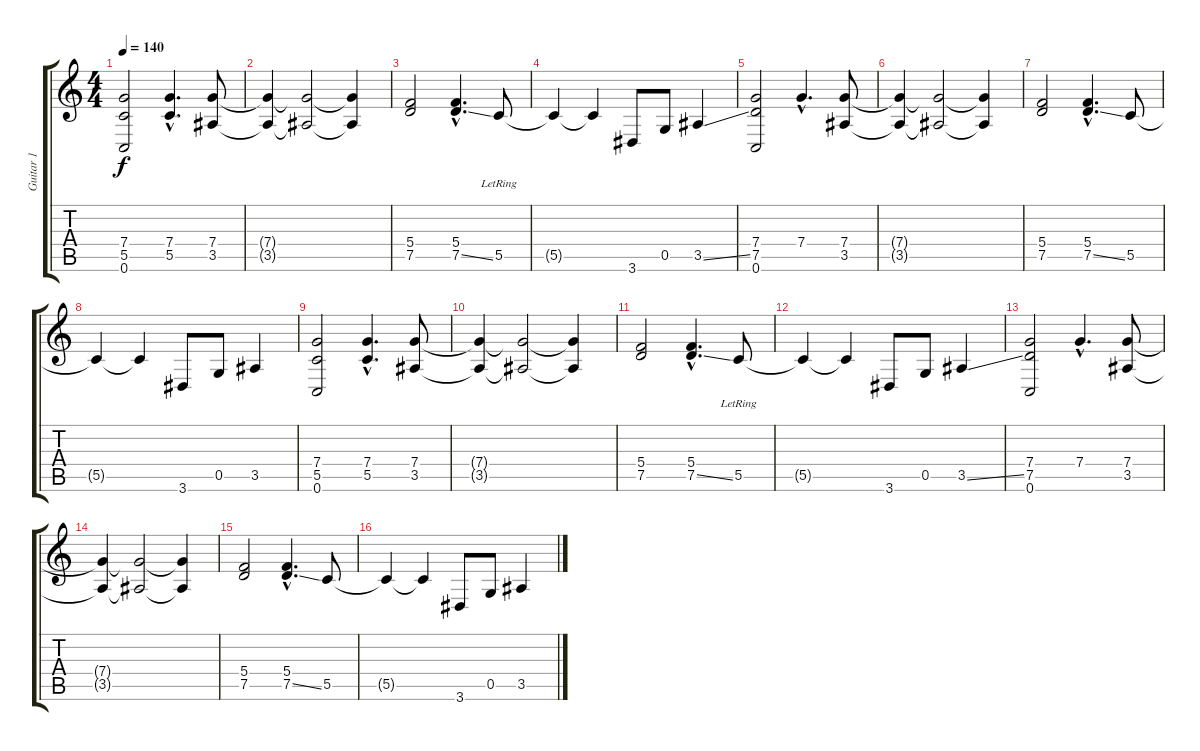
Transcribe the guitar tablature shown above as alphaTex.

\track ("Guitar 1" "Guitar 1") {instrument distortionguitar}
\staff {score tabs}
\tuning (D4 A3 F3 C3 G2 C2) {hide}
\ts (4 4)
\tempo 140
\clef g2
\ks c
(7.4 5.5 0.6).2{dy f instrument electricguitarclean} (7.4{hac} 5.5{hac}).4{d} (7.4 3.5).8 |
(7.4{t} 3.5{t}).4 (7.4{t} 3.5{t}).2 (7.4{t} 3.5{t}).4 |
(5.4 7.5).2 (5.4{hac} 7.5{ss hac}).4{d} 5.5{lr}.8 |
5.5{t}.4 5.5{t}.4 3.6.8 0.5.8 3.5{ss}.4 |
(7.4 7.5 0.6).2 7.4{hac}.4{d} (7.4 3.5).8 |
(7.4{t} 3.5{t}).4 (7.4{t} 3.5{t}).2 (7.4{t} 3.5{t}).4 |
(5.4 7.5).2 (5.4{hac} 7.5{ss hac}).4{d} 5.5.8 |
5.5{t}.4 5.5{t}.4 3.6.8 0.5.8 3.5.4 |
(7.4 5.5 0.6).2{instrument electricguitarclean} (7.4{hac} 5.5{hac}).4{d} (7.4 3.5).8 |
(7.4{t} 3.5{t}).4 (7.4{t} 3.5{t}).2 (7.4{t} 3.5{t}).4 |
(5.4 7.5).2 (5.4{hac} 7.5{ss hac}).4{d} 5.5{lr}.8 |
5.5{t}.4 5.5{t}.4 3.6.8 0.5.8 3.5{ss}.4 |
(7.4 7.5 0.6).2 7.4{hac}.4{d} (7.4 3.5).8 |
(7.4{t} 3.5{t}).4 (7.4{t} 3.5{t}).2 (7.4{t} 3.5{t}).4 |
(5.4 7.5).2 (5.4{hac} 7.5{ss hac}).4{d} 5.5.8 |
5.5{t}.4 5.5{t}.4 3.6.8 0.5.8 3.5.4
